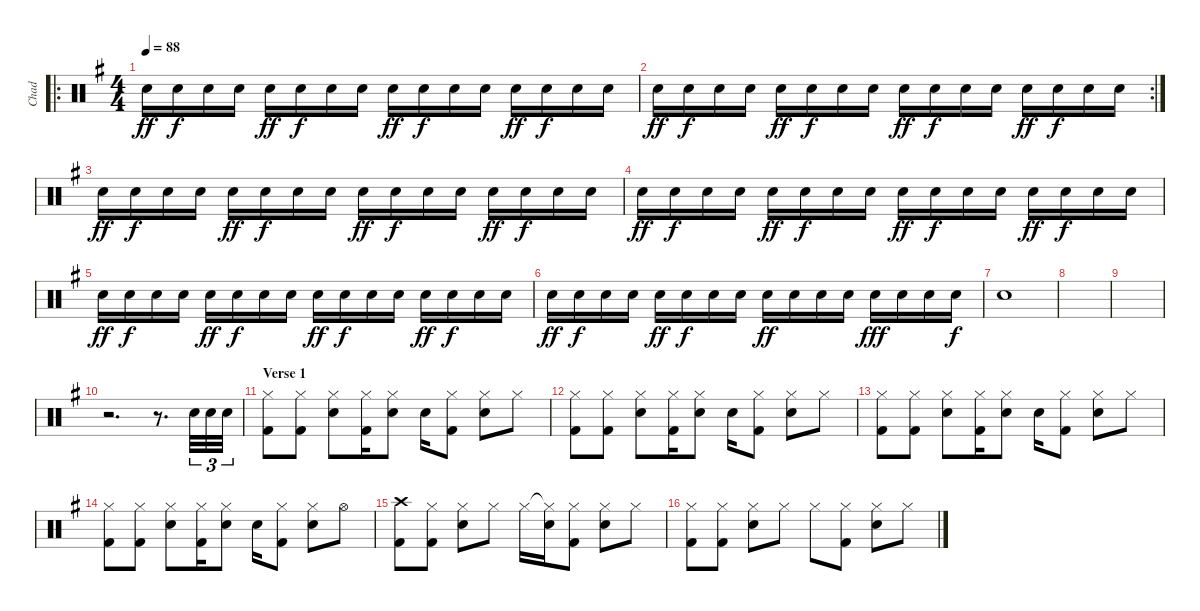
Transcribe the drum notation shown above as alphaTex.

\track ("Chad" "Chad") {instrument percussion}
\staff {score}
\articulation defaults
\ro
\ts (4 4)
\tempo 88
\clef neutral
\ks g "Snare (hit) 2".16{dy ff volume 9} "Snare (hit) 2".16{dy f} "Snare (hit) 2".16 "Snare (hit) 2".16 "Snare (hit) 2".16{dy ff} "Snare (hit) 2".16{dy f} "Snare (hit) 2".16 "Snare (hit) 2".16 "Snare (hit) 2".16{dy ff} "Snare (hit) 2".16{dy f} "Snare (hit) 2".16 "Snare (hit) 2".16 "Snare (hit) 2".16{dy ff} "Snare (hit) 2".16{dy f} "Snare (hit) 2".16 "Snare (hit) 2".16
|
\rc 2 "Snare (hit) 2".16{dy ff volume 10} "Snare (hit) 2".16{dy f} "Snare (hit) 2".16 "Snare (hit) 2".16 "Snare (hit) 2".16{dy ff} "Snare (hit) 2".16{dy f} "Snare (hit) 2".16 "Snare (hit) 2".16 "Snare (hit) 2".16{dy ff} "Snare (hit) 2".16{dy f} "Snare (hit) 2".16 "Snare (hit) 2".16 "Snare (hit) 2".16{dy ff} "Snare (hit) 2".16{dy f} "Snare (hit) 2".16 "Snare (hit) 2".16
|
"Snare (hit) 2".16{dy ff volume 11} "Snare (hit) 2".16{dy f} "Snare (hit) 2".16 "Snare (hit) 2".16 "Snare (hit) 2".16{dy ff} "Snare (hit) 2".16{dy f} "Snare (hit) 2".16 "Snare (hit) 2".16 "Snare (hit) 2".16{dy ff} "Snare (hit) 2".16{dy f} "Snare (hit) 2".16 "Snare (hit) 2".16 "Snare (hit) 2".16{dy ff} "Snare (hit) 2".16{dy f} "Snare (hit) 2".16 "Snare (hit) 2".16 |
"Snare (hit) 2".16{dy ff volume 12} "Snare (hit) 2".16{dy f} "Snare (hit) 2".16 "Snare (hit) 2".16 "Snare (hit) 2".16{dy ff} "Snare (hit) 2".16{dy f} "Snare (hit) 2".16 "Snare (hit) 2".16 "Snare (hit) 2".16{dy ff} "Snare (hit) 2".16{dy f} "Snare (hit) 2".16 "Snare (hit) 2".16 "Snare (hit) 2".16{dy ff} "Snare (hit) 2".16{dy f} "Snare (hit) 2".16 "Snare (hit) 2".16 |
"Snare (hit) 2".16{dy ff volume 13} "Snare (hit) 2".16{dy f} "Snare (hit) 2".16 "Snare (hit) 2".16 "Snare (hit) 2".16{dy ff} "Snare (hit) 2".16{dy f} "Snare (hit) 2".16 "Snare (hit) 2".16 "Snare (hit) 2".16{dy ff} "Snare (hit) 2".16{dy f} "Snare (hit) 2".16 "Snare (hit) 2".16 "Snare (hit) 2".16{dy ff} "Snare (hit) 2".16{dy f} "Snare (hit) 2".16 "Snare (hit) 2".16 |
"Snare (hit) 2".16{dy ff volume 15} "Snare (hit) 2".16{dy f} "Snare (hit) 2".16 "Snare (hit) 2".16 "Snare (hit) 2".16{dy ff} "Snare (hit) 2".16{dy f} "Snare (hit) 2".16 "Snare (hit) 2".16 "Snare (hit) 2".16{dy ff volume 16} "Snare (hit) 2".16 "Snare (hit) 2".16 "Snare (hit) 2".16 "Snare (hit) 2".16{dy fff} "Snare (hit) 2".16 "Snare (hit) 2".16 "Snare (hit) 2".16{dy f} |
"Snare (hit) 2".1 |
|
|
r.2{d} r.8{d} "Snare (hit) 2".32{tu (3 2)} "Snare (hit) 2".32{tu (3 2)} "Snare (hit) 2".32{tu (3 2)} |
\section ("" "Verse 1")
("Hi-Hat (closed)" "Kick (hit) 2").8 ("Hi-Hat (closed)" "Kick (hit) 2").8 ("Hi-Hat (closed)" "Snare (hit) 2").8 ("Hi-Hat (closed)" "Kick (hit) 2").16 ("Hi-Hat (closed)" "Snare (hit) 2").8 "Snare (hit) 2".16 ("Hi-Hat (closed)" "Kick (hit) 2").8 ("Hi-Hat (closed)" "Snare (hit) 2").8 "Hi-Hat (closed)".8 |
("Hi-Hat (closed)" "Kick (hit) 2").8 ("Hi-Hat (closed)" "Kick (hit) 2").8 ("Hi-Hat (closed)" "Snare (hit) 2").8 ("Hi-Hat (closed)" "Kick (hit) 2").16 ("Hi-Hat (closed)" "Snare (hit) 2").8 "Snare (hit) 2".16 ("Hi-Hat (closed)" "Kick (hit) 2").8 ("Hi-Hat (closed)" "Snare (hit) 2").8 "Hi-Hat (closed)".8 |
("Hi-Hat (closed)" "Kick (hit) 2").8 ("Hi-Hat (closed)" "Kick (hit) 2").8 ("Hi-Hat (closed)" "Snare (hit) 2").8 ("Hi-Hat (closed)" "Kick (hit) 2").16 ("Hi-Hat (closed)" "Snare (hit) 2").8 "Snare (hit) 2".16 ("Hi-Hat (closed)" "Kick (hit) 2").8 ("Hi-Hat (closed)" "Snare (hit) 2").8 "Hi-Hat (closed)".8 |
("Hi-Hat (closed)" "Kick (hit) 2").8 ("Hi-Hat (closed)" "Kick (hit) 2").8 ("Hi-Hat (closed)" "Snare (hit) 2").8 ("Hi-Hat (closed)" "Kick (hit) 2").16 ("Hi-Hat (closed)" "Snare (hit) 2").8 "Snare (hit) 2".16 ("Hi-Hat (closed)" "Kick (hit) 2").8 ("Hi-Hat (closed)" "Snare (hit) 2").8 "Hi-Hat (open)".8 |
("Crash high (hit)" "Kick (hit) 2").8 ("Hi-Hat (closed)" "Kick (hit) 2").8 ("Hi-Hat (closed)" "Snare (hit) 2").8 "Hi-Hat (closed)".8 "Hi-Hat (closed)".16 ("Hi-Hat (closed)"{t} "Snare (hit) 2").16 ("Hi-Hat (closed)" "Kick (hit) 2").8 ("Hi-Hat (closed)" "Snare (hit) 2").8 "Hi-Hat (closed)".8 |
("Hi-Hat (closed)" "Kick (hit) 2").8 ("Hi-Hat (closed)" "Kick (hit) 2").8 ("Hi-Hat (closed)" "Snare (hit) 2").8 "Hi-Hat (closed)".8 "Hi-Hat (closed)".8 ("Hi-Hat (closed)" "Kick (hit) 2").8 ("Hi-Hat (closed)" "Snare (hit) 2").8 "Hi-Hat (closed)".8
